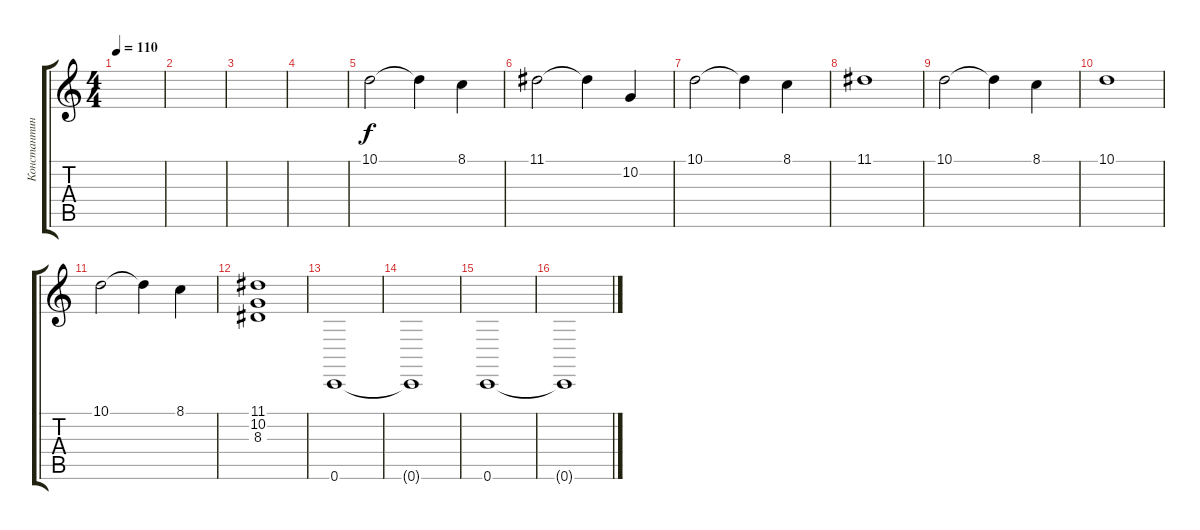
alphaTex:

\track ("Константин Бекрев" "Константин") {instrument acousticgrandpiano}
\staff {score tabs}
\tuning (E4 A3 G3 C3 G2 C2) {hide}
\ts (4 4)
\tempo 110
\clef g2
\ks c
|
|
|
|
10.1.2 10.1{t}.4 8.1.4 |
11.1.2 11.1{t}.4 10.2.4 |
10.1.2 10.1{t}.4 8.1.4 |
11.1.1 |
10.1.2 10.1{t}.4 8.1.4 |
10.1.1 |
10.1.2 10.1{t}.4 8.1.4 |
(11.1 10.2 8.3).1 |
0.6.1 |
0.6{t}.1 |
0.6.1 |
0.6{t}.1
